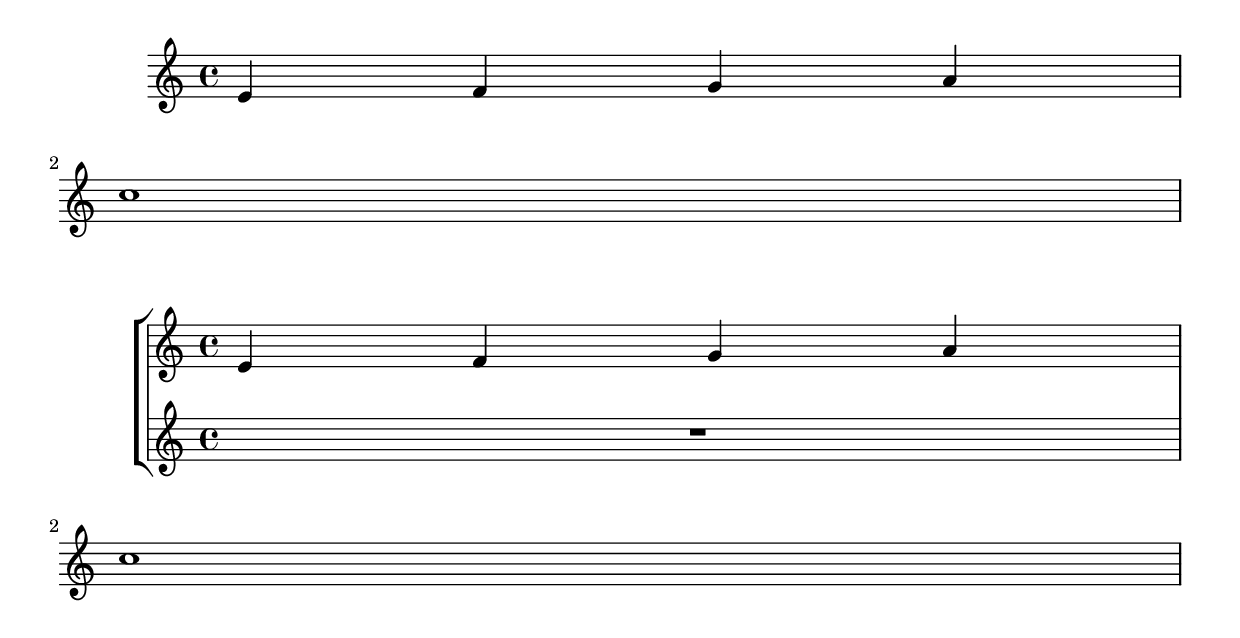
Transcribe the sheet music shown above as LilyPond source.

%% Do not edit this file; it is auto-generated from LSR http://lsr.dsi.unimi.it
%% This file is in the public domain.
\version "2.11.46"

\header {
  lsrtags = "staff-notation, tweaks-and-overrides, breaks"

  texidoc = "
The first empty staff can also be removed from the score by setting the
@code{VerticalAxisGroup} property @code{remove-first}. This can be done
globally inside the @code{\\layout} block, or locally inside the
specific staff that should be removed.  In the latter case, you have to
specify the context (@code{Staff} applies only to the current staff) in
front of the property.

The lower staff of the second staff group is not removed, because the
setting applies only to the specific staff inside of which it is
written. 

"
  doctitle = "Removing the first empty line"
} % begin verbatim
\layout {
  \context { 
    \RemoveEmptyStaffContext 
    % To use the setting globally, uncomment the following line:
    % \override VerticalAxisGroup #'remove-first = ##t
  }
}
\new StaffGroup <<
  \new Staff \relative c' {
    e4 f g a \break
    c1
  }
  \new Staff {
    % To use the setting globally, comment this line,
    % uncomment the line in the \layout block above
    \override Staff.VerticalAxisGroup #'remove-first = ##t
    R1 \break
    R
  }
>>
\new StaffGroup <<
  \new Staff \relative c' {
    e4 f g a \break
    c1
  }
  \new Staff {
    R1 \break
    R
  }
>>
